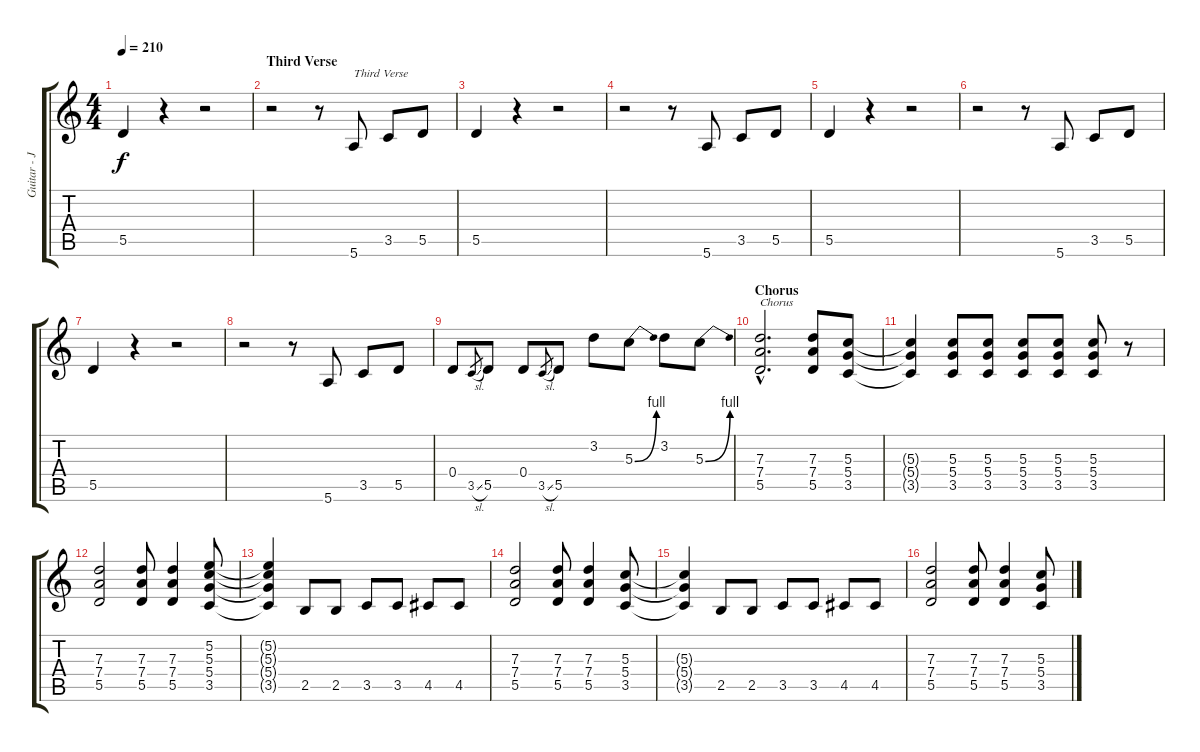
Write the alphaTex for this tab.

\track ("Guitar - John Frusciante" "Guitar - J") {instrument distortionguitar}
\staff {score tabs}
\tuning (E4 B3 G3 D3 A2 E2) {hide}
\ts (4 4)
\tempo 210
\clef g2
\ks c
5.5.4{dy f} r.4 r.2 |
\section ("" "Third Verse")
r.2 r.8 5.6.8{txt "Third Verse"} 3.5.8 5.5.8 |
5.5.4 r.4 r.2 |
r.2 r.8 5.6.8 3.5.8 5.5.8 |
5.5.4 r.4 r.2 |
r.2 r.8 5.6.8 3.5.8 5.5.8 |
5.5.4 r.4 r.2 |
r.2 r.8 5.6.8 3.5.8 5.5.8 |
0.4.8 3.5{sl}.8{gr} 5.5.8 0.4.8 3.5{sl}.8{gr} 5.5.8 3.2.8 5.3{be (bend 0 0 60 4)}.8 3.2.8 5.3{be (bend 0 0 60 4)}.8 |
\section ("" "Chorus")
(7.3{hac} 7.4{hac} 5.5{hac}).2{d txt "Chorus"} (7.3 7.4 5.5).8 (5.3 5.4 3.5).8 |
(5.3{t} 5.4{t} 3.5{t}).4 (5.3 5.4 3.5).8 (5.3 5.4 3.5).8 (5.3 5.4 3.5).8 (5.3 5.4 3.5).8 (5.3 5.4 3.5).8 r.8 |
(7.3 7.4 5.5).2 (7.3 7.4 5.5).8 (7.3 7.4 5.5).4 (5.2 5.3 5.4 3.5).8 |
(5.2{t} 5.3{t} 5.4{t} 3.5{t}).4 2.5.8 2.5.8 3.5.8 3.5.8 4.5.8 4.5.8 |
(7.3 7.4 5.5).2 (7.3 7.4 5.5).8 (7.3 7.4 5.5).4 (5.3 5.4 3.5).8 |
(5.3{t} 5.4{t} 3.5{t}).4 2.5.8 2.5.8 3.5.8 3.5.8 4.5.8 4.5.8 |
(7.3 7.4 5.5).2 (7.3 7.4 5.5).8 (7.3 7.4 5.5).4 (5.3 5.4 3.5).8
